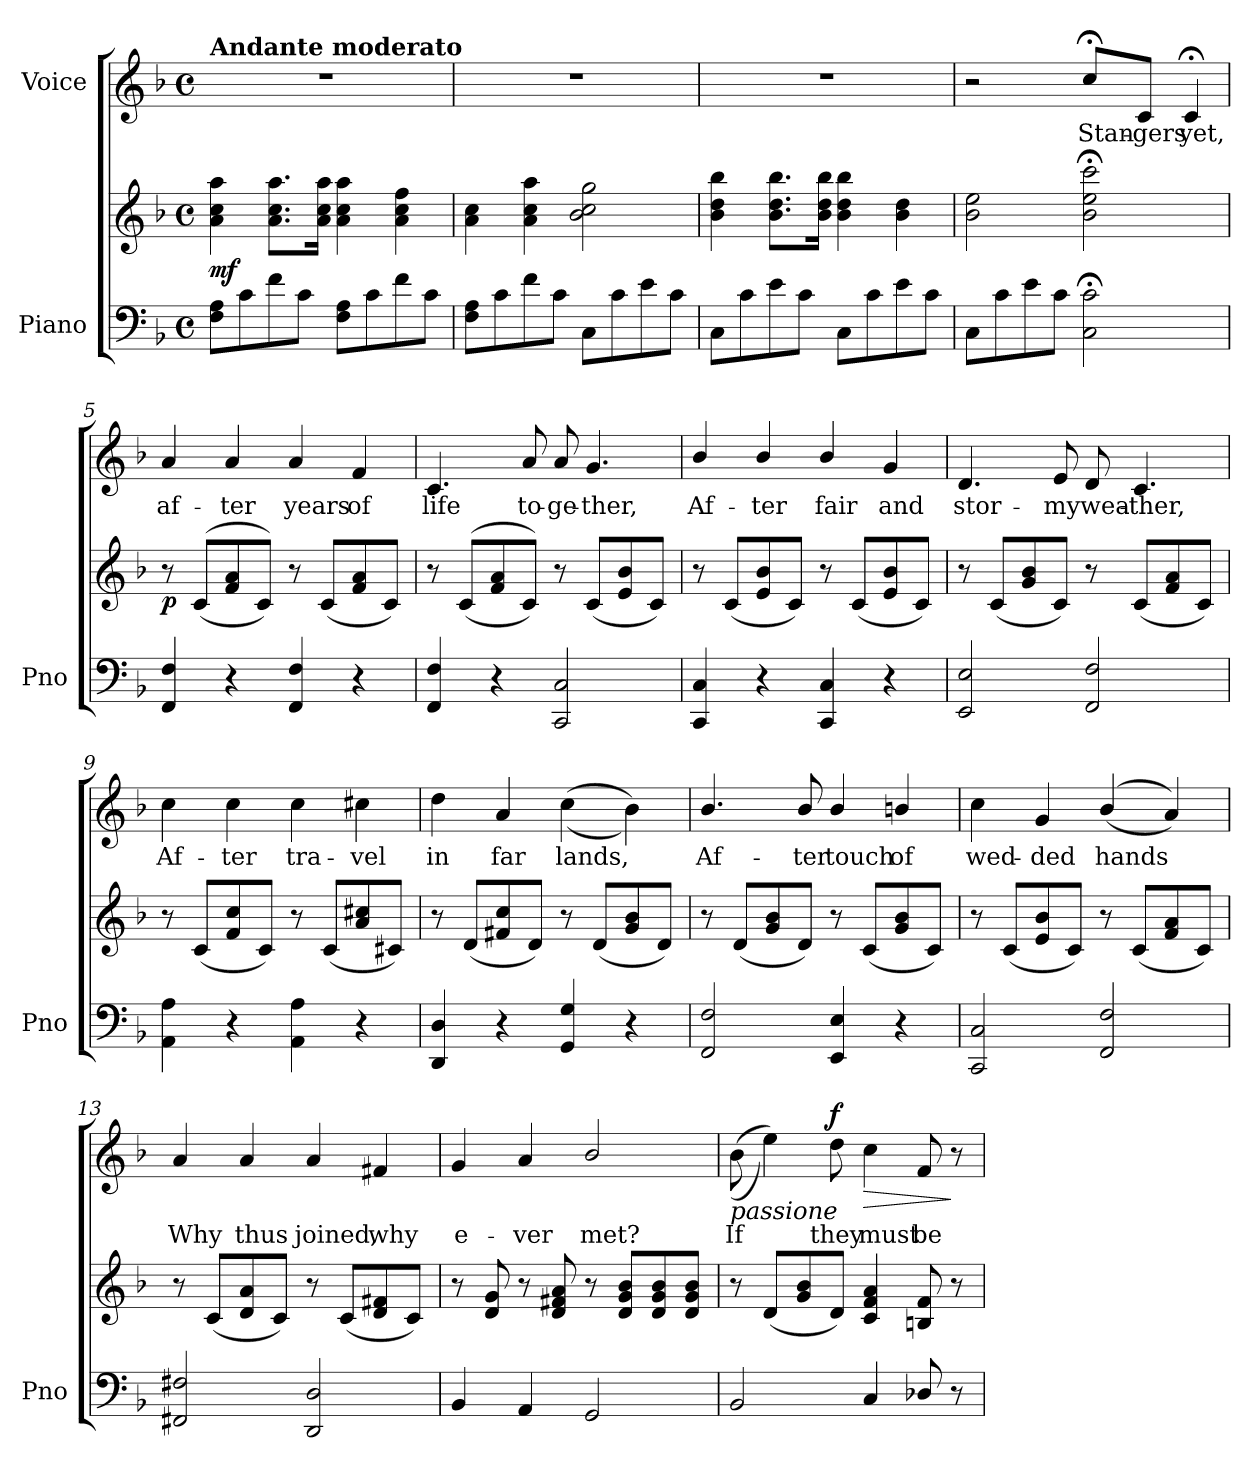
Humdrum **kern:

**kern	**kern	**dynam	**kern	**text	**dynam
*part2	*part2	*part2	*part1	*part1	*part1
*staff3	*staff2	*staff2/3	*staff1	*staff1	*staff1
*I"Piano	*	*	*I"Voice	*	*
*I'Pno	*	*	*	*	*
*clefF4	*clefG2	*	*clefG2	*	*
*k[b-]	*k[b-]	*	*k[b-]	*	*
*M4/4	*M4/4	*	*M4/4	*	*
*met(c)	*met(c)	*	*met(c)	*	*
=1	=1	=1	=1	=1	=1
!	!	!	!LO:TX:a:B:t=Andante moderato	!	!
!	!	!LO:DY:b	!	!	!
8F\ 8A\L	4a\ 4cc\ 4aa\	mf	1r	.	.
8c\	.	.	.	.	.
8f\	8.a\ 8.cc\ 8.aa\L	.	.	.	.
8c\J	.	.	.	.	.
.	16a\ 16cc\ 16aa\Jk	.	.	.	.
8F\ 8A\L	4a\ 4cc\ 4aa\	.	.	.	.
8c\	.	.	.	.	.
8f\	4a\ 4cc\ 4ff\	.	.	.	.
8c\J	.	.	.	.	.
=2	=2	=2	=2	=2	=2
8F\ 8A\L	4a\ 4cc\	.	1r	.	.
8c\	.	.	.	.	.
8f\	4a\ 4cc\ 4aa\	.	.	.	.
8c\J	.	.	.	.	.
8C\L	2b-\ 2cc\ 2gg\	.	.	.	.
8c\	.	.	.	.	.
8e\	.	.	.	.	.
8c\J	.	.	.	.	.
=3	=3	=3	=3	=3	=3
8C\L	4b-\ 4dd\ 4bb-\	.	1r	.	.
8c\	.	.	.	.	.
8e\	8.b-\ 8.dd\ 8.bb-\L	.	.	.	.
8c\J	.	.	.	.	.
.	16b-\ 16dd\ 16bb-\Jk	.	.	.	.
8C\L	4b-\ 4dd\ 4bb-\	.	.	.	.
8c\	.	.	.	.	.
8e\	4b-\ 4dd\	.	.	.	.
8c\J	.	.	.	.	.
!!LO:LB:g=z
=4	=4	=4	=4	=4	=4
8C\L	2b-\ 2ee\	.	2r	.	.
8c\	.	.	.	.	.
8e\	.	.	.	.	.
8c\J	.	.	.	.	.
!	!	!	!	!LO:LY:b	!
2C\;< 2c\;<	2b-\; 2ee\; 2ccc\;	.	8cc;</L	Stan-	.
!	!	!	!	!LO:LY:b	!
.	.	.	8c/J	-gers	.
!	!	!	!	!LO:LY:b	!
.	.	.	4c;</	yet,	.
=5	=5	=5	=5	=5	=5
!	!	!LO:DY:b	!	!LO:LY:b	!
4FF/ 4F/	8r	p	4a/	af-	.
.	((8c/L	.	.	.	.
!	!	!	!	!LO:LY:b	!
4r	8f/ 8a/	.	4a/	-ter	.
.	8c/J))	.	.	.	.
!	!	!	!	!LO:LY:b	!
4FF/ 4F/	8r	.	4a/	years	.
.	(8c/L	.	.	.	.
!	!	!	!	!LO:LY:b	!
4r	8f/ 8a/	.	4f/	of	.
.	8c/J)	.	.	.	.
=6	=6	=6	=6	=6	=6
!	!	!	!	!LO:LY:b	!
4FF/ 4F/	8r	.	4.c/	life	.
.	((8c/L	.	.	.	.
4r	8f/ 8a/	.	.	.	.
!	!	!	!	!LO:LY:b	!
.	8c/J))	.	8a/	to-	.
!	!	!	!	!LO:LY:b	!
2CC/ 2C/	8r	.	8a/	-ge-	.
!	!	!	!	!LO:LY:b	!
.	(8c/L	.	4.g/	-ther,	.
.	8e/ 8b-/	.	.	.	.
.	8c/J)	.	.	.	.
!!LO:LB:g=z
=7	=7	=7	=7	=7	=7
!	!	!	!	!LO:LY:b	!
4CC/ 4C/	8r	.	4b-/	Af-	.
.	(8c/L	.	.	.	.
!	!	!	!	!LO:LY:b	!
4r	8e/ 8b-/	.	4b-/	-ter	.
.	8c/J)	.	.	.	.
!	!	!	!	!LO:LY:b	!
4CC/ 4C/	8r	.	4b-/	fair	.
.	(8c/L	.	.	.	.
!	!	!	!	!LO:LY:b	!
4r	8e/ 8b-/	.	4g/	and	.
.	8c/J)	.	.	.	.
=8	=8	=8	=8	=8	=8
!	!	!	!	!LO:LY:b	!
2EE/ 2E/	8r	.	4.d/	stor-	.
.	(8c/L	.	.	.	.
.	8g/ 8b-/	.	.	.	.
!	!	!	!	!LO:LY:b	!
.	8c/J)	.	8e/	-my	.
!	!	!	!	!LO:LY:b	!
2FF/ 2F/	8r	.	8d/	wea-	.
!	!	!	!	!LO:LY:b	!
.	(8c/L	.	4.c/	-ther,	.
.	8f/ 8a/	.	.	.	.
.	8c/J)	.	.	.	.
=9	=9	=9	=9	=9	=9
!	!	!	!	!LO:LY:b	!
4AA\ 4A\	8r	.	4cc\	Af-	.
.	(8c/L	.	.	.	.
!	!	!	!	!LO:LY:b	!
4r	8f/ 8cc/	.	4cc\	-ter	.
.	8c/J)	.	.	.	.
!	!	!	!	!LO:LY:b	!
4AA\ 4A\	8r	.	4cc\	tra-	.
.	(8c/L	.	.	.	.
!	!	!	!	!LO:LY:b	!
4r	8a/ 8cc#X/	.	4cc#X\	-vel	.
.	8c#X/J)	.	.	.	.
!!LO:PB:g=z
=10	=10	=10	=10	=10	=10
!	!	!	!	!LO:LY:b	!
4DD/ 4D/	8r	.	4dd\	in	.
.	(8d/L	.	.	.	.
!	!	!	!	!LO:LY:b	!
4r	8f#X/ 8cc/	.	4a/	far	.
.	8d/J)	.	.	.	.
!	!	!	!	!LO:LY:b	!
4GG/ 4G/	8r	.	((4cc\	lands,	.
.	(8d/L	.	.	.	.
4r	8g/ 8b-/	.	4b-\))	.	.
.	8d/J)	.	.	.	.
=11	=11	=11	=11	=11	=11
!	!	!	!	!LO:LY:b	!
2FF/ 2F/	8r	.	4.b-/	Af-	.
.	(8d/L	.	.	.	.
.	8g/ 8b-/	.	.	.	.
!	!	!	!	!LO:LY:b	!
.	8d/J)	.	8b-/	-ter	.
!	!	!	!	!LO:LY:b	!
4EE/ 4E/	8r	.	4b-/	touch	.
.	(8c/L	.	.	.	.
!	!	!	!	!LO:LY:b	!
4r	8g/ 8b-/	.	4bn/	of	.
.	8c/J)	.	.	.	.
=12	=12	=12	=12	=12	=12
!	!	!	!	!LO:LY:b	!
2CC/ 2C/	8r	.	4cc\	wed-	.
.	(8c/L	.	.	.	.
!	!	!	!	!LO:LY:b	!
.	8e/ 8b-/	.	4g/	-ded	.
.	8c/J)	.	.	.	.
!	!	!	!	!LO:LY:b	!
2FF/ 2F/	8r	.	((4b-/	hands	.
.	(8c/L	.	.	.	.
.	8f/ 8a/	.	4a/))	.	.
.	8c/J)	.	.	.	.
!!LO:LB:g=z
=13	=13	=13	=13	=13	=13
!	!	!	!	!LO:LY:b	!
2FF#X/ 2F#X/	8r	.	4a/	Why	.
.	(8c/L	.	.	.	.
!	!	!	!	!LO:LY:b	!
.	8d/ 8a/	.	4a/	thus	.
.	8c/J)	.	.	.	.
!	!	!	!	!LO:LY:b	!
2DD/ 2D/	8r	.	4a/	joined,	.
.	(8c/L	.	.	.	.
!	!	!	!	!LO:LY:b	!
.	8d/ 8f#X/	.	4f#X/	why	.
.	8c/J)	.	.	.	.
=14	=14	=14	=14	=14	=14
!	!	!	!	!LO:LY:b	!
4BB-/	8r	.	4g/	e-	.
.	8d/ 8g/	.	.	.	.
!	!	!	!	!LO:LY:b	!
4AA/	8r	.	4a/	-ver	.
.	8d/ 8f#X/ 8a/	.	.	.	.
!	!	!	!	!LO:LY:b	!
2GG/	8r	.	2b-/	met?	.
.	8d/ 8g/ 8b-/L	.	.	.	.
.	8d/ 8g/ 8b-/	.	.	.	.
.	8d/ 8g/ 8b-/J	.	.	.	.
=15	=15	=15	=15	=15	=15
!	!	!	!LO:TX:b:i:t=passione	!	!
!	!	!	!	!LO:LY:b	!
2BB-/	8r	.	((8b-\	If	.
.	(8d/L	.	4ee\))	.	.
.	8g/ 8b-/	.	.	.	.
!	!	!	!	!LO:LY:b	!LO:DY:a
.	8d/J)	.	8dd\	they	f
!	!	!	!	!LO:LY:b	!LO:HP:b
4C/	4c/ 4f/ 4a/	.	4cc\	must	>
!	!	!	!	!LO:LY:b	!
8D-X/	8Bn/ 8f/	.	8f/	be	.
8r	8r	.	8r	.	]
=	=	=	=	=	=
*-	*-	*-	*-	*-	*-
